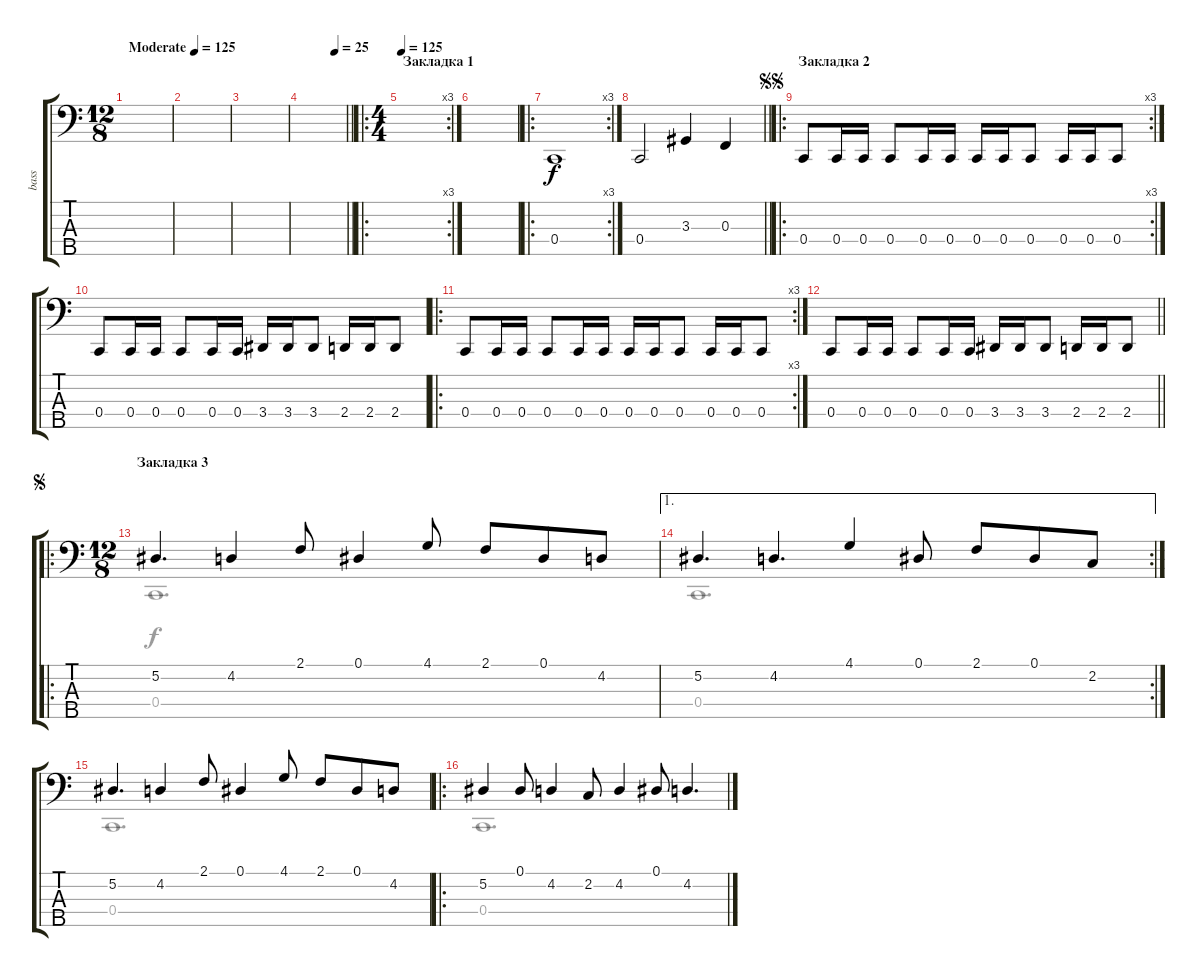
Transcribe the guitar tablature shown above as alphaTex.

\track ("bass" "bass") {instrument electricbasspick}
\staff {score tabs}
\tuning (Eb2 Bb1 F1 C1 G0) {hide}
\voice
\ts (12 8)
\tempo (125 "Moderate")
\clef f4
\ks c
|
|
|
\tempo (25 0.75)
\barLineRight lightlight
|
\ro
\rc 3
\ts (4 4)
\section ("" "Закладка 1")
\tempo 125
|
|
\ro
\rc 3
0.4.1 |
\barLineRight lightlight
0.4.2 3.3.4 0.3.4 |
\ro
\rc 3
\section ("" "Закладка 2")
\jump segnosegno
0.4.8 0.4.16 0.4.16 0.4.8 0.4.16 0.4.16 0.4.16 0.4.16 0.4.8 0.4.16 0.4.16 0.4.8 |
0.4.8 0.4.16 0.4.16 0.4.8 0.4.16 0.4.16 3.4.16 3.4.16 3.4.8 2.4.16 2.4.16 2.4.8 |
\ro
\rc 3
0.4.8 0.4.16 0.4.16 0.4.8 0.4.16 0.4.16 0.4.16 0.4.16 0.4.8 0.4.16 0.4.16 0.4.8 |
\barLineRight lightlight
0.4.8 0.4.16 0.4.16 0.4.8 0.4.16 0.4.16 3.4.16 3.4.16 3.4.8 2.4.16 2.4.16 2.4.8 |
\ro
\ts (12 8)
\section ("" "Закладка 3")
\jump segno
5.2.4{d} 4.2.4 2.1.8 0.1.4 4.1.8 2.1.8 0.1.8 4.2.8 |
\ae 1
\rc 2
5.2.4{d} 4.2.4{d} 4.1.4 0.1.8 2.1.8 0.1.8 2.2.8 |
5.2.4{d} 4.2.4 2.1.8 0.1.4 4.1.8 2.1.8 0.1.8 4.2.8 |
\ro
5.2.4 0.1.8 4.2.4 2.2.8 4.2.4 0.1.8 4.2.4{d}
\voice
\clef f4
\ottava regular
\simile none
\ks c
|
|
|
\barLineRight lightlight
|
|
|
|
\barLineRight lightlight
|
|
|
|
\barLineRight lightlight
|
0.4.1{d} |
0.4.1{d} |
0.4.1{d} |
0.4.1{d}
